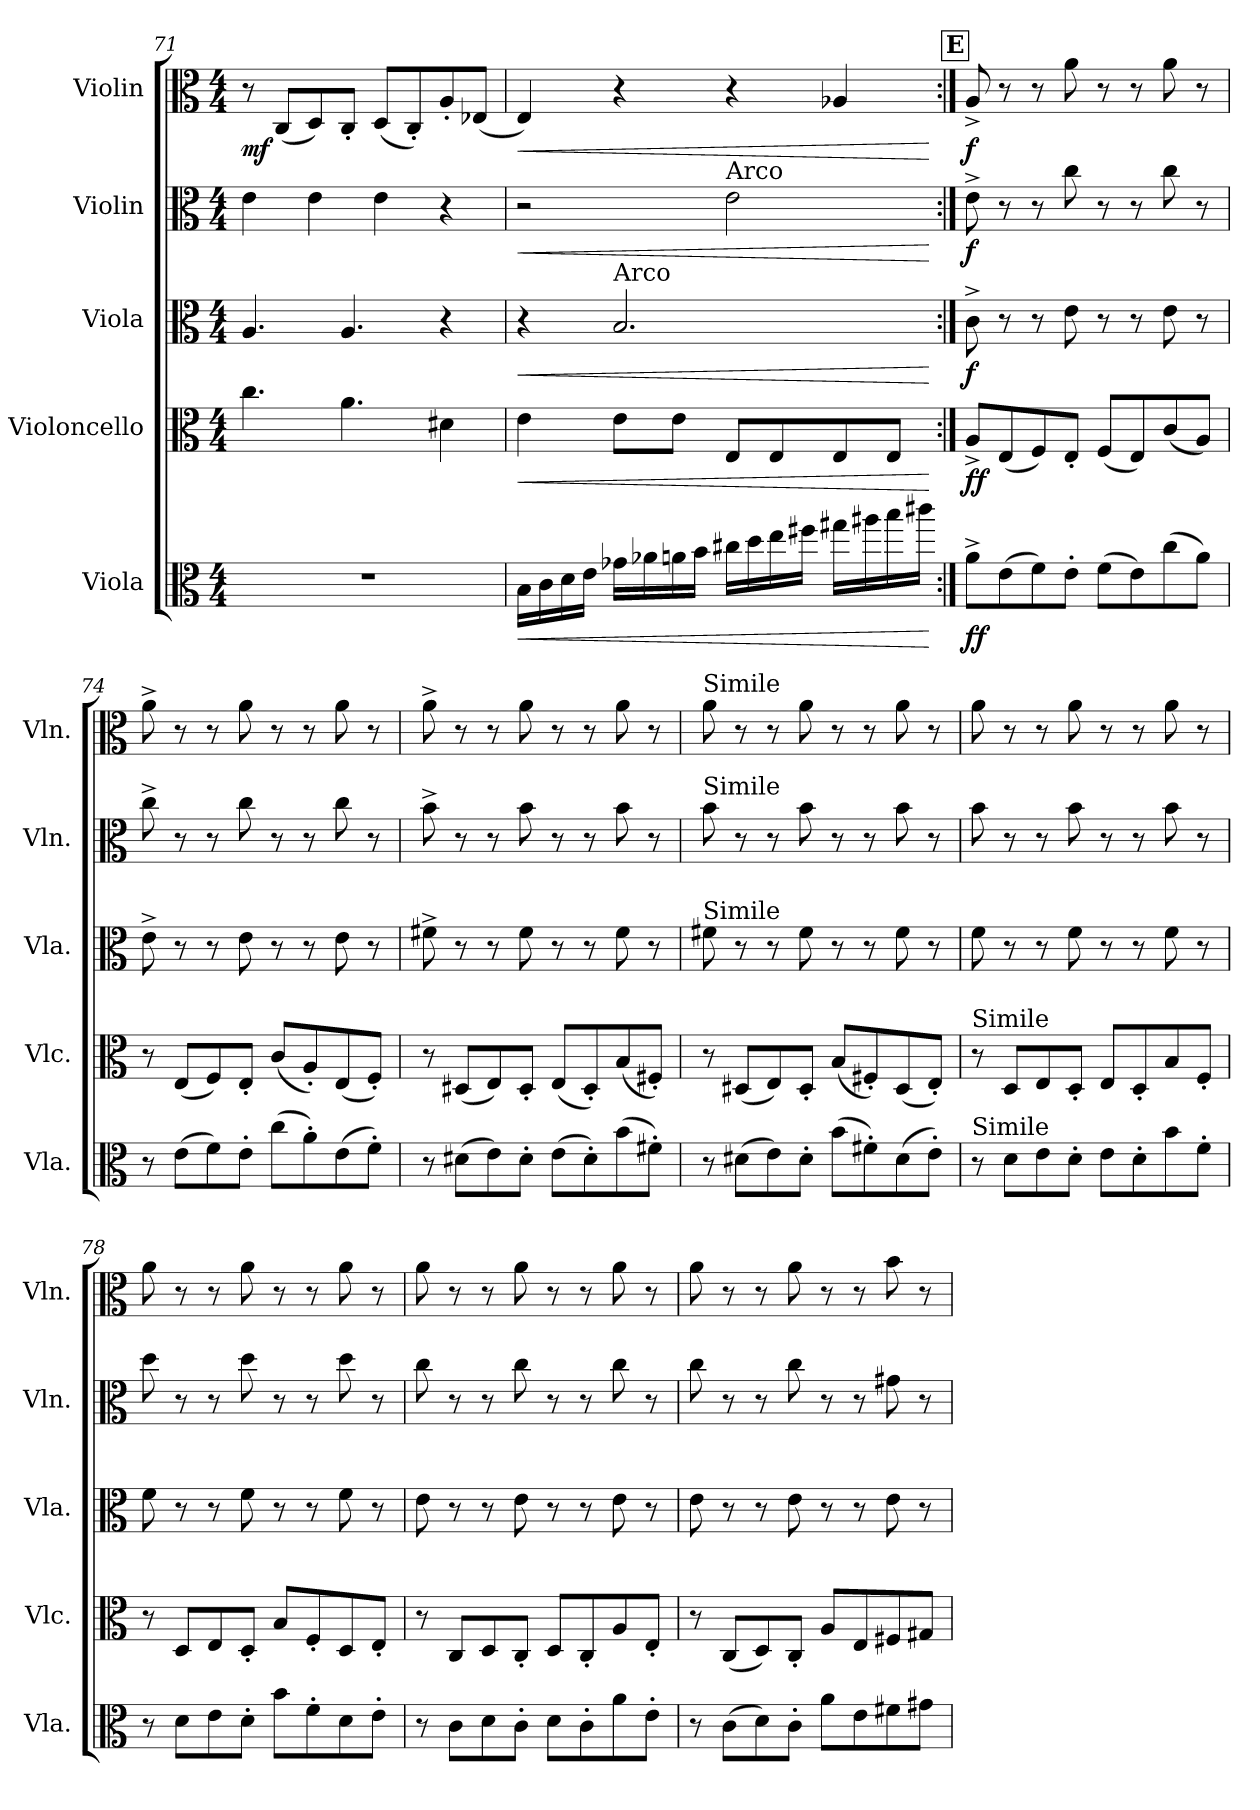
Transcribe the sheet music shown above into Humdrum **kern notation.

**kern	**dynam	**kern	**dynam	**kern	**dynam	**kern	**dynam	**kern	**dynam
*part5	*part5	*part4	*part4	*part3	*part3	*part2	*part2	*part1	*part1
*staff5	*staff5	*staff4	*staff4	*staff3	*staff3	*staff2	*staff2	*staff1	*staff1
*I"Viola	*	*I"Violoncello	*	*I"Viola	*	*I"Violin	*	*I"Violin	*
*I'Vla.	*	*I'Vlc.	*	*I'Vla.	*	*I'Vln.	*	*I'Vln.	*
!!LO:PB:g=z
*clefC3	*	*clefC3	*	*clefC3	*	*clefC3	*	*clefC3	*
*k[]	*	*k[]	*	*k[]	*	*k[]	*	*k[]	*
*M4/4	*	*M4/4	*	*M4/4	*	*M4/4	*	*M4/4	*
=71	=71	=71	=71	=71	=71	=71	=71	=71	=71
!	!	!	!	!	!	!	!	!	!LO:DY:b
1r	.	4.cc\	.	4.A/	.	4e\	.	8r	mf
.	.	.	.	.	.	.	.	(8C/L	.
.	.	.	.	.	.	4e\	.	8D/)	.
.	.	4.a\	.	4.A/	.	.	.	8C'/J	.
.	.	.	.	.	.	4e\	.	(8D/L	.
.	.	.	.	.	.	.	.	8C'/)	.
.	.	4d#X\	.	4r	.	4r	.	8A'/	.
.	.	.	.	.	.	.	.	(8E-X/J	.
=72	=72	=72	=72	=72	=72	=72	=72	=72	=72
!	!LO:HP:b	!	!LO:HP:b	!	!LO:HP:b	!	!LO:HP:b	!	!LO:HP:b
16B\LL	<	4e\	<	4r	<	2r	<	4E/)	<
16c\	.	.	.	.	.	.	.	.	.
16d\	.	.	.	.	.	.	.	.	.
16e\JJ	.	.	.	.	.	.	.	.	.
!	!	!	!	!LO:TX:a:t=Arco	!	!	!	!	!
16g-X\LL	.	8e\L	.	2.B/	.	.	.	4r	.
16a-X\	.	.	.	.	.	.	.	.	.
16an\	.	8e\J	.	.	.	.	.	.	.
16b\JJ	.	.	.	.	.	.	.	.	.
!	!	!	!	!	!	!LO:TX:a:t=Arco	!	!	!
16cc#X\LL	.	8E/L	.	.	.	2e\	.	4r	.
16dd\	.	.	.	.	.	.	.	.	.
16ee\	.	8E/	.	.	.	.	.	.	.
16ff#X\JJ	.	.	.	.	.	.	.	.	.
16gg#X\LL	.	8E/	.	.	.	.	.	4A-X/	.
16aa#X\	.	.	.	.	.	.	.	.	.
16bb\	.	8E/J	.	.	.	.	.	.	.
16ccc#X\JJ	.	.	.	.	.	.	.	.	.
.	[	.	[	.	[	.	[	.	[
!!LO:REH:place=s1:a:B:fs=14:t=E
=73:|!	=73:|!	=73:|!	=73:|!	=73:|!	=73:|!	=73:|!	=73:|!	=73:|!	=73:|!
!	!LO:DY:b	!	!LO:DY:b	!	!LO:DY:b	!	!LO:DY:b	!	!LO:DY:b
8a^\L	ff	8A^/L	ff	8c^\	f	8e^\	f	8A^/	f
(8e\	.	(8E/	.	8r	.	8r	.	8r	.
8f\)	.	8F/)	.	8r	.	8r	.	8r	.
8e'\J	.	8E'/J	.	8e\	.	8cc\	.	8a\	.
(8f\L	.	(8F/L	.	8r	.	8r	.	8r	.
8e\)	.	8E/)	.	8r	.	8r	.	8r	.
(8cc\	.	(8c/	.	8e\	.	8cc\	.	8a\	.
8a\J)	.	8A/J)	.	8r	.	8r	.	8r	.
!!LO:LB:g=z
=74	=74	=74	=74	=74	=74	=74	=74	=74	=74
8r	.	8r	.	8e^\	.	8cc^\	.	8a^\	.
(8e\L	.	(8E/L	.	8r	.	8r	.	8r	.
8f\)	.	8F/)	.	8r	.	8r	.	8r	.
8e'\J	.	8E'/J	.	8e\	.	8cc\	.	8a\	.
(8cc\L	.	(8c/L	.	8r	.	8r	.	8r	.
8a'\)	.	8A'/)	.	8r	.	8r	.	8r	.
(8e\	.	(8E/	.	8e\	.	8cc\	.	8a\	.
8f'\J)	.	8F'/J)	.	8r	.	8r	.	8r	.
=75	=75	=75	=75	=75	=75	=75	=75	=75	=75
8r	.	8r	.	8f#X^\	.	8b^\	.	8a^\	.
(8d#X\L	.	(8D#X/L	.	8r	.	8r	.	8r	.
8e\)	.	8E/)	.	8r	.	8r	.	8r	.
8d#'\J	.	8D#'/J	.	8f#\	.	8b\	.	8a\	.
(8e\L	.	(8E/L	.	8r	.	8r	.	8r	.
8d#'\)	.	8D#'/)	.	8r	.	8r	.	8r	.
(8b\	.	(8B/	.	8f#\	.	8b\	.	8a\	.
8f#X'\J)	.	8F#X'/J)	.	8r	.	8r	.	8r	.
=76	=76	=76	=76	=76	=76	=76	=76	=76	=76
!	!	!	!	!	!	!	!	!LO:TX:a:t=Simile	!
!	!	!	!	!	!	!LO:TX:a:t=Simile	!	!	!
!	!	!	!	!LO:TX:a:t=Simile	!	!	!	!	!
8r	.	8r	.	8f#X\	.	8b\	.	8a\	.
(8d#X\L	.	(8D#X/L	.	8r	.	8r	.	8r	.
8e\)	.	8E/)	.	8r	.	8r	.	8r	.
8d#'\J	.	8D#'/J	.	8f#\	.	8b\	.	8a\	.
(8b\L	.	(8B/L	.	8r	.	8r	.	8r	.
8f#X'\)	.	8F#X'/)	.	8r	.	8r	.	8r	.
(8d#\	.	(8D#/	.	8f#\	.	8b\	.	8a\	.
8e'\J)	.	8E'/J)	.	8r	.	8r	.	8r	.
=77	=77	=77	=77	=77	=77	=77	=77	=77	=77
!	!	!LO:TX:a:t=Simile	!	!	!	!	!	!	!
!LO:TX:a:t=Simile	!	!	!	!	!	!	!	!	!
8r	.	8r	.	8f\	.	8b\	.	8a\	.
8d\L	.	8D/L	.	8r	.	8r	.	8r	.
8e\	.	8E/	.	8r	.	8r	.	8r	.
8d'\J	.	8D'/J	.	8f\	.	8b\	.	8a\	.
8e\L	.	8E/L	.	8r	.	8r	.	8r	.
8d'\	.	8D'/	.	8r	.	8r	.	8r	.
8b\	.	8B/	.	8f\	.	8b\	.	8a\	.
8f'\J	.	8F'/J	.	8r	.	8r	.	8r	.
!!LO:PB:g=z
=78	=78	=78	=78	=78	=78	=78	=78	=78	=78
8r	.	8r	.	8f\	.	8dd\	.	8a\	.
8d\L	.	8D/L	.	8r	.	8r	.	8r	.
8e\	.	8E/	.	8r	.	8r	.	8r	.
8d'\J	.	8D'/J	.	8f\	.	8dd\	.	8a\	.
8b\L	.	8B/L	.	8r	.	8r	.	8r	.
8f'\	.	8F'/	.	8r	.	8r	.	8r	.
8d\	.	8D/	.	8f\	.	8dd\	.	8a\	.
8e'\J	.	8E'/J	.	8r	.	8r	.	8r	.
=79	=79	=79	=79	=79	=79	=79	=79	=79	=79
8r	.	8r	.	8e\	.	8cc\	.	8a\	.
8c\L	.	8C/L	.	8r	.	8r	.	8r	.
8d\	.	8D/	.	8r	.	8r	.	8r	.
8c'\J	.	8C'/J	.	8e\	.	8cc\	.	8a\	.
8d\L	.	8D/L	.	8r	.	8r	.	8r	.
8c'\	.	8C'/	.	8r	.	8r	.	8r	.
8a\	.	8A/	.	8e\	.	8cc\	.	8a\	.
8e'\J	.	8E'/J	.	8r	.	8r	.	8r	.
=80	=80	=80	=80	=80	=80	=80	=80	=80	=80
8r	.	8r	.	8e\	.	8cc\	.	8a\	.
(8c\L	.	(8C/L	.	8r	.	8r	.	8r	.
8d\)	.	8D/)	.	8r	.	8r	.	8r	.
8c'\J	.	8C'/J	.	8e\	.	8cc\	.	8a\	.
8a\L	.	8A/L	.	8r	.	8r	.	8r	.
8e\	.	8E/	.	8r	.	8r	.	8r	.
8f#X\	.	8F#X/	.	8e\	.	8g#X\	.	8b\	.
8g#X\J	.	8G#X/J	.	8r	.	8r	.	8r	.
=	=	=	=	=	=	=	=	=	=
*-	*-	*-	*-	*-	*-	*-	*-	*-	*-
